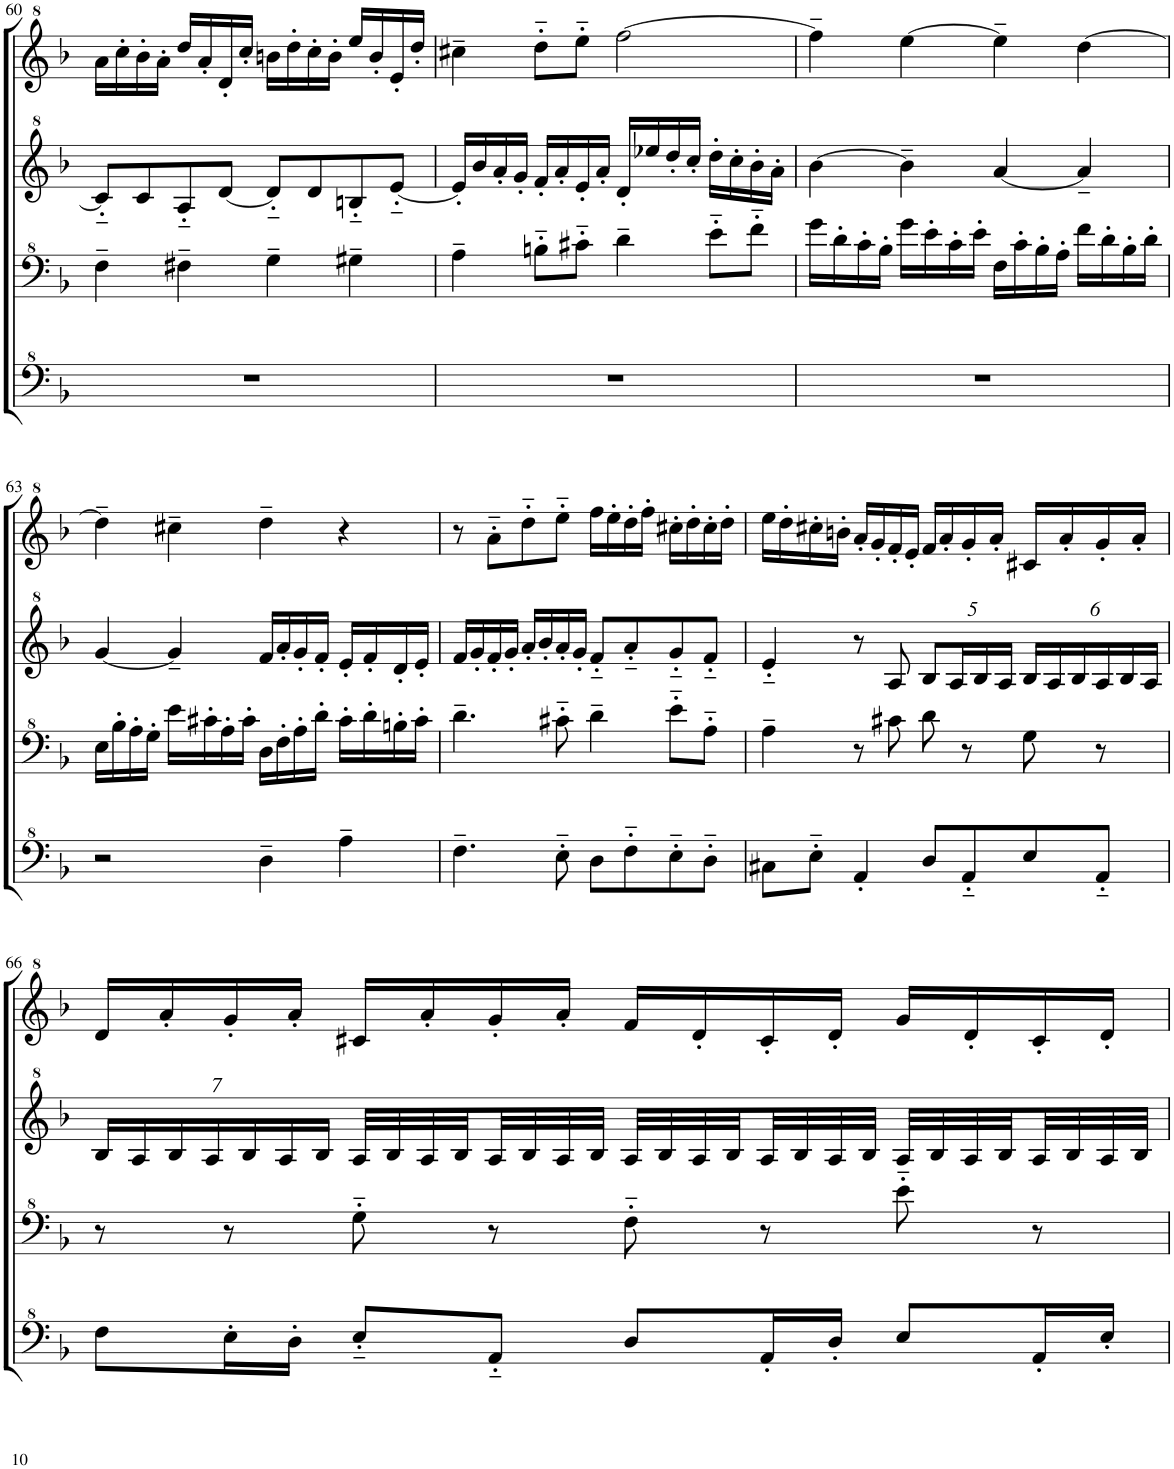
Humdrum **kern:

**kern	**kern	**kern	**kern
*part1	*part1	*part1	*part1
*staff4	*staff3	*staff2	*staff1
*I"Model III	*	*	*
!!LO:PB:g=z
*clefF^4	*clefF^4	*clefG^2	*clefG^2
*k[b-]	*k[b-]	*k[b-]	*k[b-]
*M4/4	*M4/4	*M4/4	*M4/4
=60	=60	=60	=60
1r	4f~\	8cc'~/L]	16aa\LL
.	.	.	16ccc'\
.	.	8cc/	16bb-'\
.	.	.	16aa'\JJ
.	4f#X~\	8a'~/	16ddd/LL
.	.	.	16aa'/
.	.	[8dd/J	16dd'/
.	.	.	16ccc'/JJ
.	4g~\	8dd'~/L]	16bbn\LL
.	.	.	16ddd'\
.	.	8dd/	16ccc'\
.	.	.	16bb'\JJ
.	4g#X~\	8bn'~/	16eee/LL
.	.	.	16bb'/
.	.	[8ee'~/J	16ee'/
.	.	.	16ddd'/JJ
=61	=61	=61	=61
1r	4a~\	16ee'/LL]	4ccc#X~\
.	.	16bb-/	.
.	.	16aa'/	.
.	.	16gg'/JJ	.
.	8bn'~\L	16ff'/LL	8ddd'~\L
.	.	16aa'/	.
.	8cc#X'~\J	16ee'/	8eee'~\J
.	.	16aa'/JJ	.
.	4dd~\	16dd'/LL	[2fff\
.	.	16eee-X/	.
.	.	16ddd'/	.
.	.	16ccc'/JJ	.
.	8ee'~\L	16ddd'\LL	.
.	.	16ccc'\	.
.	8ff'~\J	16bb-'\	.
.	.	16aa'\JJ	.
=62	=62	=62	=62
1r	16gg\LL	[4bb-\	4fff~\]
.	16dd'\	.	.
.	16cc'\	.	.
.	16b-'\JJ	.	.
.	16gg\LL	4bb-~\]	[4eee\
.	16ee'\	.	.
.	16cc'\	.	.
.	16ee'\JJ	.	.
.	16f\LL	[4aa/	4eee~\]
.	16cc'\	.	.
.	16b-'\	.	.
.	16a'\JJ	.	.
.	16ff\LL	4aa~/]	[4ddd\
.	16dd'\	.	.
.	16b-'\	.	.
.	16dd'\JJ	.	.
!!LO:LB:g=z
=63	=63	=63	=63
2r	16e\LL	[4gg/	4ddd~\]
.	16b-'\	.	.
.	16a'\	.	.
.	16g'\JJ	.	.
.	16ee\LL	4gg~/]	4ccc#X~\
.	16cc#X'\	.	.
.	16a'\	.	.
.	16cc#'\JJ	.	.
4d~\	16d\LL	16ff/LL	4ddd~\
.	16f'\	16aa'/	.
.	16a'\	16gg'/	.
.	16dd'\JJ	16ff'/JJ	.
4a~\	16cc#'\LL	16ee'/LL	4r
.	16dd'\	16ff'/	.
.	16bn'\	16dd'/	.
.	16cc#'\JJ	16ee'/JJ	.
=64	=64	=64	=64
4.f~\	4.dd~\	16ff/LL	8r
.	.	16gg'/	.
.	.	16ff'/	8aa'~\L
.	.	16gg'/JJ	.
.	.	16aa'/LL	8ddd'~\
.	.	16bb-'/	.
8e'~\	8cc#X'~\	16aa'/	8eee'~\J
.	.	16gg'/JJ	.
8d\L	4dd~\	8ff'~/L	16fff\LL
.	.	.	16eee'\
8f'~\	.	8aa'~/	16ddd'\
.	.	.	16fff'\JJ
8e'~\	8ee'~\L	8gg'~/	16ccc#X'\LL
.	.	.	16ddd'\
8d'~\J	8a'~\J	8ff'~/J	16ccc#'\
.	.	.	16ddd'\JJ
=65	=65	=65	=65
8c#X\L	4a~\	4ee'~/	16eee\LL
.	.	.	16ddd'\
8e'~\J	.	.	16ccc#X'\
.	.	.	16bbn'\JJ
4A'/	8r	8r	16aa'/LL
.	.	.	16gg'/
.	8cc#X\	8a/	16ff'/
.	.	.	16ee'/JJ
*	*	*Xbrackettup	*
8d/L	8dd\	10b-/L	16ff/LL
.	.	.	16aa'/
.	.	20a/L	.
8A'~/	8r	.	16gg'/
.	.	20b-/	.
.	.	.	16aa'/JJ
.	.	20a/JJ	.
8e/	8g\	24b-/LL	16cc#X/LL
.	.	24a/	.
.	.	.	16aa'/
.	.	24b-/	.
8A'~/J	8r	24a/	16gg'/
.	.	24b-/	.
.	.	.	16aa'/JJ
.	.	24a/JJ	.
!!LO:LB:g=z
=66	=66	=66	=66
8f\L	8r	28b-/LL	16dd/LL
.	.	28a/	.
.	.	.	16aa'/
.	.	28b-/	.
.	.	28a/	.
16e'\L	8r	.	16gg'/
.	.	28b-/	.
.	.	28a/	.
16d'\JJ	.	.	16aa'/JJ
.	.	28b-/JJ	.
8e'~/L	8g'~\	32a/LLL	16cc#X/LL
.	.	32b-/	.
.	.	32a/	16aa'/
.	.	32b-/	.
8A'~/J	8r	32a/	16gg'/
.	.	32b-/	.
.	.	32a/	16aa'/JJ
.	.	32b-/JJJ	.
8d/L	8f'~\	32a/LLL	16ff/LL
.	.	32b-/	.
.	.	32a/	16dd'/
.	.	32b-/	.
16A'/L	8r	32a/	16cc#'/
.	.	32b-/	.
16d'/JJ	.	32a/	16dd'/JJ
.	.	32b-/JJJ	.
8e/L	8ee'~\	32a/LLL	16gg/LL
.	.	32b-/	.
.	.	32a/	16dd'/
.	.	32b-/	.
16A'/L	8r	32a/	16cc#'/
.	.	32b-/	.
16e'/JJ	.	32a/	16dd'/JJ
.	.	32b-/JJJ	.
=	=	=	=
*-	*-	*-	*-
